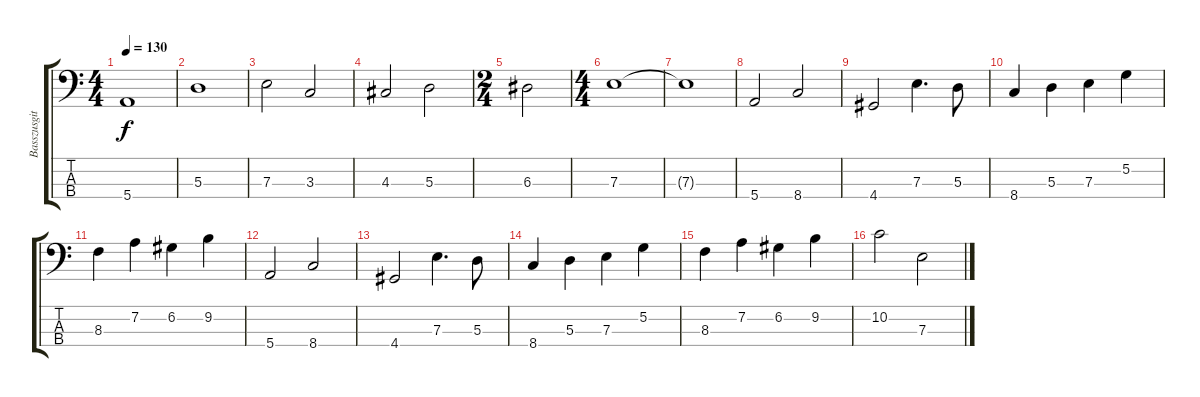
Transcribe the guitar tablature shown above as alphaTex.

\track ("Basszusgitár (Roger Glover)" "Basszusgit") {instrument electricbassfinger}
\staff {score tabs}
\tuning (G2 D2 A1 E1) {hide}
\ts (4 4)
\tempo 130
\clef f4
\ks c
5.4.1{dy f} |
5.3.1 |
7.3.2 3.3.2 |
4.3.2 5.3.2 |
\ts (2 4)
6.3.2 |
\ts (4 4)
7.3.1 |
7.3{t}.1 |
5.4.2 8.4.2 |
4.4.2 7.3.4{d} 5.3.8 |
8.4.4 5.3.4 7.3.4 5.2.4 |
8.3.4 7.2.4 6.2.4 9.2.4 |
5.4.2 8.4.2 |
4.4.2 7.3.4{d} 5.3.8 |
8.4.4 5.3.4 7.3.4 5.2.4 |
8.3.4 7.2.4 6.2.4 9.2.4 |
10.2.2 7.3.2
